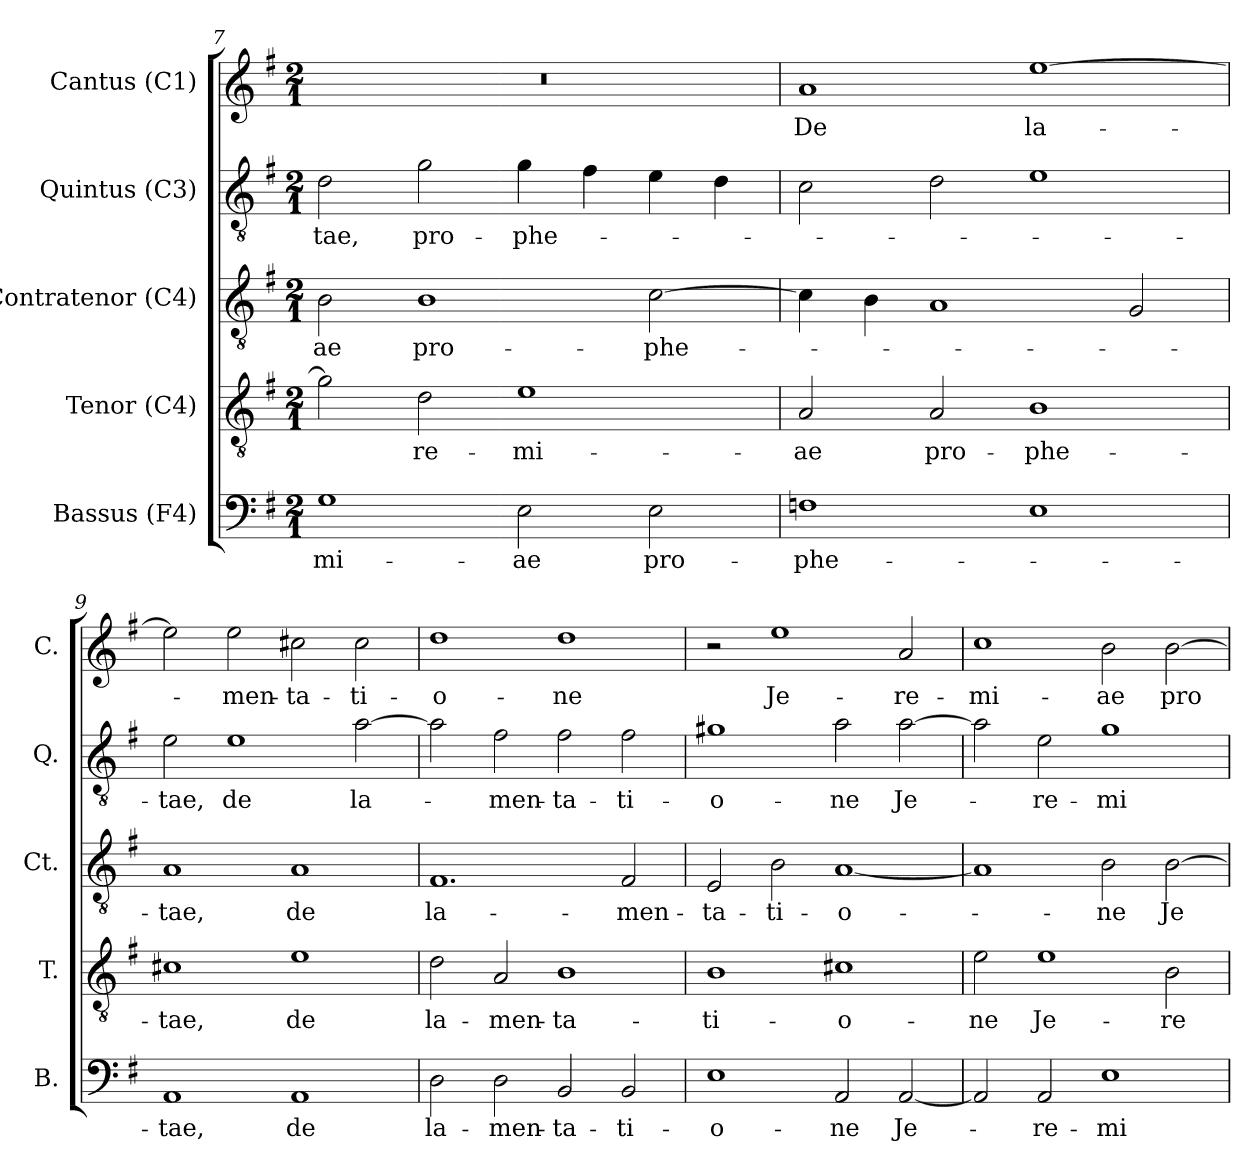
**kern	**text	**kern	**text	**kern	**text	**kern	**text	**kern	**text
*part5	*part5	*part4	*part4	*part3	*part3	*part2	*part2	*part1	*part1
*staff5	*staff5	*staff4	*staff4	*staff3	*staff3	*staff2	*staff2	*staff1	*staff1
*I"Bassus (F4)	*	*I"Tenor (C4)	*	*I"Contratenor (C4)	*	*I"Quintus (C3)	*	*I"Cantus (C1)	*
*I'B.	*	*I'T.	*	*I'Ct.	*	*I'Q.	*	*I'C.	*
*clefF4	*	*clefGv2	*	*clefGv2	*	*clefGv2	*	*clefG2	*
*	*	*	*	*ITrd7c12	*	*	*	*	*
*k[f#]	*	*k[f#]	*	*k[f#]	*	*k[f#]	*	*k[f#]	*
*G:	*	*G:	*	*G:	*	*G:	*	*G:	*
*M2/1	*	*M2/1	*	*M2/1	*	*M2/1	*	*M2/1	*
=7	=7	=7	=7	=7	=7	=7	=7	=7	=7
!	!LO:LY:b:color=#000000	!	!	!	!	!	!	!	!
!	!	!	!	!	!LO:LY:b:color=#000000	!	!	!	!
!	!	!	!	!	!	!	!LO:LY:b:color=#000000	!LO:N:vis=1	!
1Gi	-mi-	2gi\]	.	2BBi\	-ae	2di\	-tae,	0r	.
!	!	!	!LO:LY:b:color=#000000	!	!	!	!	!	!
!	!	!	!	!	!LO:LY:b:color=#000000	!	!	!	!
!	!	!	!	!	!	!	!LO:LY:b:color=#000000	!	!
.	.	2di\	-re-	1BBi	pro-	2gi\	pro-	.	.
!	!LO:LY:b:color=#000000	!	!	!	!	!	!	!	!
!	!	!	!LO:LY:b:color=#000000	!	!	!	!	!	!
!	!	!	!	!	!	!	!LO:LY:b:color=#000000	!	!
2Ei\	-ae	1ei	-mi-	.	.	4gi\	-phe-	.	.
.	.	.	.	.	.	4f#i\	.	.	.
!	!LO:LY:b:color=#000000	!	!	!	!	!	!	!	!
!	!	!	!	!	!LO:LY:b:color=#000000	!	!	!	!
2Ei\	pro-	.	.	[2Ci\	-phe-	4ei\	.	.	.
.	.	.	.	.	.	4di\	.	.	.
=8	=8	=8	=8	=8	=8	=8	=8	=8	=8
!	!LO:LY:b:color=#000000	!	!	!	!	!	!	!	!
!	!	!	!LO:LY:b:color=#000000	!	!	!	!	!	!
!	!	!	!	!	!	!	!	!	!LO:LY:b:color=#000000
1Fni	-phe-	2Ai/	-ae	4Ci\]	.	2ci\	.	1ai	De
.	.	.	.	4BBi\	.	.	.	.	.
!	!	!	!LO:LY:b:color=#000000	!	!	!	!	!	!
.	.	2Ai/	pro-	1AAi	.	2di\	.	.	.
!	!	!	!LO:LY:b:color=#000000	!	!	!	!	!	!
!	!	!	!	!	!	!	!	!	!LO:LY:b:color=#000000
1Ei	.	1Bi	-phe-	.	.	1ei	.	[1eei	la-
.	.	.	.	2GGi/	.	.	.	.	.
=9	=9	=9	=9	=9	=9	=9	=9	=9	=9
!	!LO:LY:b:color=#000000	!	!	!	!	!	!	!	!
!	!	!	!LO:LY:b:color=#000000	!	!	!	!	!	!
!	!	!	!	!	!LO:LY:b:color=#000000	!	!	!	!
!	!	!	!	!	!	!	!LO:LY:b:color=#000000	!	!
1AAi	-tae,	1c#Xi	-tae,	1AAi	-tae,	2ei\	-tae,	2eei\]	.
!	!	!	!	!	!	!	!LO:LY:b:color=#000000	!	!
!	!	!	!	!	!	!	!	!	!LO:LY:b:color=#000000
.	.	.	.	.	.	1ei	de	2eei\	-men-
!	!LO:LY:b:color=#000000	!	!	!	!	!	!	!	!
!	!	!	!LO:LY:b:color=#000000	!	!	!	!	!	!
!	!	!	!	!	!LO:LY:b:color=#000000	!	!	!	!
!	!	!	!	!	!	!	!	!	!LO:LY:b:color=#000000
1AAi	de	1ei	de	1AAi	de	.	.	2cc#Xi\	-ta-
!	!	!	!	!	!	!	!LO:LY:b:color=#000000	!	!
!	!	!	!	!	!	!	!	!	!LO:LY:b:color=#000000
.	.	.	.	.	.	[2ai\	la-	2cc#i\	-ti-
=10	=10	=10	=10	=10	=10	=10	=10	=10	=10
!	!LO:LY:b:color=#000000	!	!	!	!	!	!	!	!
!	!	!	!LO:LY:b:color=#000000	!	!	!	!	!	!
!	!	!	!	!	!LO:LY:b:color=#000000	!	!	!	!
!	!	!	!	!	!	!	!	!	!LO:LY:b:color=#000000
2Di\	la-	2di\	la-	1.FF#i	la-	2ai\]	.	1ddi	-o-
!	!LO:LY:b:color=#000000	!	!	!	!	!	!	!	!
!	!	!	!LO:LY:b:color=#000000	!	!	!	!	!	!
!	!	!	!	!	!	!	!LO:LY:b:color=#000000	!	!
2Di\	-men-	2Ai/	-men-	.	.	2f#i\	-men-	.	.
!	!LO:LY:b:color=#000000	!	!	!	!	!	!	!	!
!	!	!	!LO:LY:b:color=#000000	!	!	!	!	!	!
!	!	!	!	!	!	!	!LO:LY:b:color=#000000	!	!
!	!	!	!	!	!	!	!	!	!LO:LY:b:color=#000000
2BBi/	-ta-	1Bi	-ta-	.	.	2f#i\	-ta-	1ddi	-ne
!	!LO:LY:b:color=#000000	!	!	!	!	!	!	!	!
!	!	!	!	!	!LO:LY:b:color=#000000	!	!	!	!
!	!	!	!	!	!	!	!LO:LY:b:color=#000000	!	!
2BBi/	-ti-	.	.	2FF#i/	-men-	2f#i\	-ti-	.	.
!!LO:LB:g=z
=11	=11	=11	=11	=11	=11	=11	=11	=11	=11
!	!LO:LY:b:color=#000000	!	!	!	!	!	!	!	!
!	!	!	!LO:LY:b:color=#000000	!	!	!	!	!	!
!	!	!	!	!	!LO:LY:b:color=#000000	!	!	!	!
!	!	!	!	!	!	!	!LO:LY:b:color=#000000	!	!
1Ei	-o-	1Bi	-ti-	2EEi/	-ta-	1g#Xi	-o-	2r	.
!	!	!	!	!	!LO:LY:b:color=#000000	!	!	!	!
!	!	!	!	!	!	!	!	!	!LO:LY:b:color=#000000
.	.	.	.	2BBi\	-ti-	.	.	1eei	Je-
!	!LO:LY:b:color=#000000	!	!	!	!	!	!	!	!
!	!	!	!LO:LY:b:color=#000000	!	!	!	!	!	!
!	!	!	!	!	!LO:LY:b:color=#000000	!	!	!	!
!	!	!	!	!	!	!	!LO:LY:b:color=#000000	!	!
2AAi/	-ne	1c#Xi	-o-	[1AAi	-o-	2ai\	-ne	.	.
!	!LO:LY:b:color=#000000	!	!	!	!	!	!	!	!
!	!	!	!	!	!	!	!LO:LY:b:color=#000000	!	!
!	!	!	!	!	!	!	!	!	!LO:LY:b:color=#000000
[2AAi/	Je-	.	.	.	.	[2ai\	Je-	2ai/	-re-
=12	=12	=12	=12	=12	=12	=12	=12	=12	=12
!	!	!	!LO:LY:b:color=#000000	!	!	!	!	!	!
!	!	!	!	!	!	!	!	!	!LO:LY:b:color=#000000
2AAi/]	.	2ei\	-ne	1AAi]	.	2ai\]	.	1cci	-mi-
!	!LO:LY:b:color=#000000	!	!	!	!	!	!	!	!
!	!	!	!LO:LY:b:color=#000000	!	!	!	!	!	!
!	!	!	!	!	!	!	!LO:LY:b:color=#000000	!	!
2AAi/	-re-	1ei	Je-	.	.	2ei\	-re-	.	.
!	!LO:LY:b:color=#000000	!	!	!	!	!	!	!	!
!	!	!	!	!	!LO:LY:b:color=#000000	!	!	!	!
!	!	!	!	!	!	!	!LO:LY:b:color=#000000	!	!
!	!	!	!	!	!	!	!	!	!LO:LY:b:color=#000000
1Ei	-mi-	.	.	2BBi\	-ne	1gi	-mi-	2bi\	-ae
!	!	!	!LO:LY:b:color=#000000	!	!	!	!	!	!
!	!	!	!	!	!LO:LY:b:color=#000000	!	!	!	!
!	!	!	!	!	!	!	!	!	!LO:LY:b:color=#000000
.	.	2Bi\	-re-	[2BBi\	Je-	.	.	[2bi\	pro-
=	=	=	=	=	=	=	=	=	=
*-	*-	*-	*-	*-	*-	*-	*-	*-	*-
